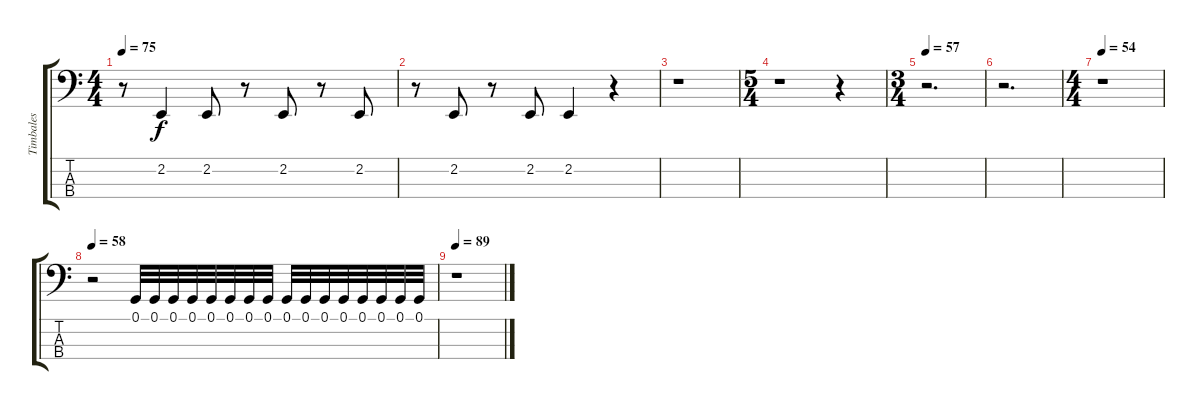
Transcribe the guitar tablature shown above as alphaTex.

\track ("Timbales" "Timbales") {instrument timpani}
\staff {score tabs}
\tuning (G2 D2 A1 E1) {hide}
\ts (4 4)
\tempo 75
\clef f4
\ks c
r.8{dy f} 2.2.4 2.2.8 r.8 2.2.8 r.8 2.2.8 |
r.8 2.2.8 r.8 2.2.8 2.2.4 r.4 |
r.1 |
\ts (5 4)
r.1 r.4 |
\ts (3 4)
\tempo 57
r.2{d} |
r.2{d} |
\ts (4 4)
\tempo 54
r.1 |
\tempo 58
r.2 0.1.32 0.1.32 0.1.32 0.1.32 0.1.32 0.1.32 0.1.32 0.1.32 0.1.32 0.1.32 0.1.32 0.1.32 0.1.32 0.1.32 0.1.32 0.1.32 |
\tempo 89
r.1
